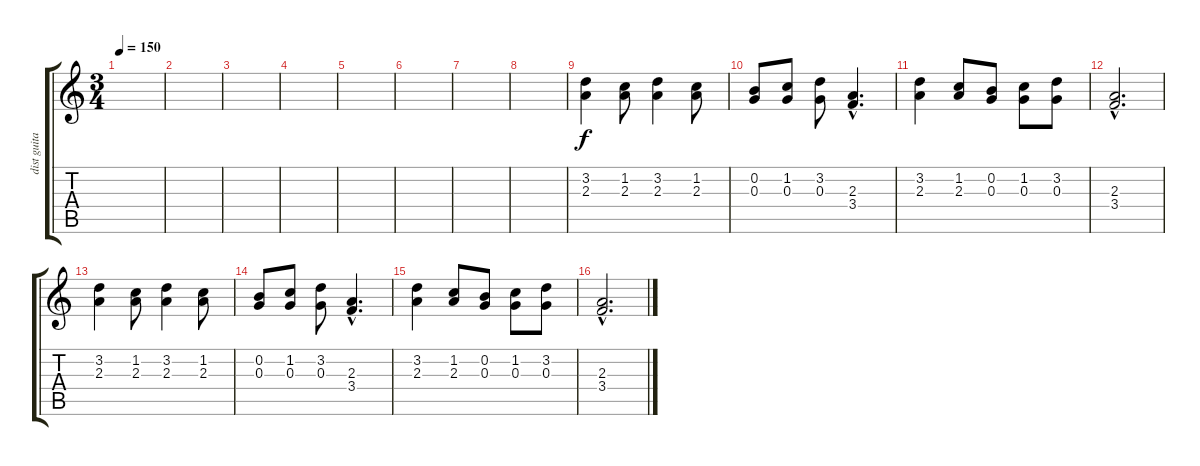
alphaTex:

\track ("dist guitar base" "dist guita") {instrument distortionguitar}
\staff {score tabs}
\tuning (E4 B3 G3 D3 A2 E2) {hide}
\ts (3 4)
\tempo 150
\clef g2
\ks c
|
|
|
|
|
|
|
|
(3.2 2.3).4 (1.2 2.3).8 (3.2 2.3).4 (1.2 2.3).8 |
(0.2 0.3).8 (1.2 0.3).8 (3.2 0.3).8 (2.3{hac} 3.4{hac}).4{d} |
(3.2 2.3).4 (1.2 2.3).8 (0.2 0.3).8 (1.2 0.3).8 (3.2 0.3).8 |
(2.3{hac} 3.4{hac}).2{d} |
(3.2 2.3).4 (1.2 2.3).8 (3.2 2.3).4 (1.2 2.3).8 |
(0.2 0.3).8 (1.2 0.3).8 (3.2 0.3).8 (2.3{hac} 3.4{hac}).4{d} |
(3.2 2.3).4 (1.2 2.3).8 (0.2 0.3).8 (1.2 0.3).8 (3.2 0.3).8 |
(2.3{hac} 3.4{hac}).2{d}
